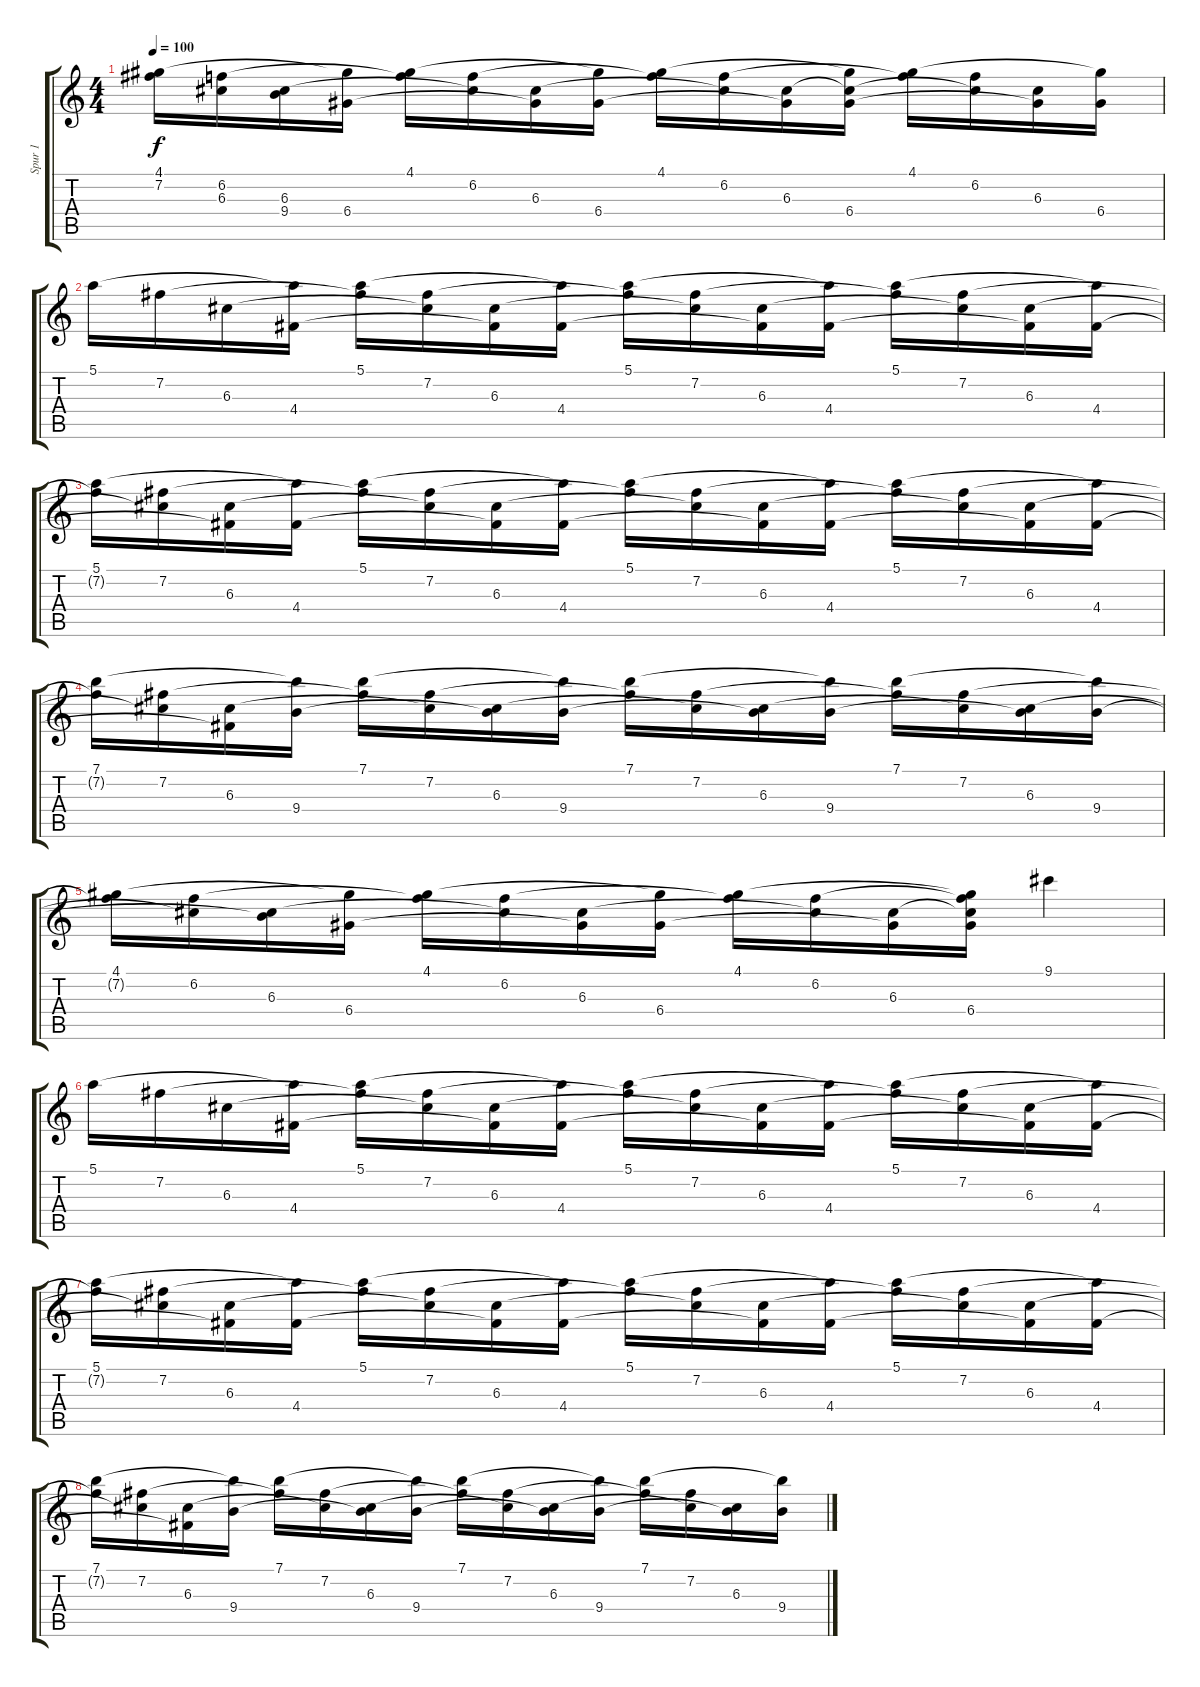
\track ("Spur 1" "Spur 1") {instrument acousticguitarnylon}
\staff {score tabs}
\tuning (E4 B3 G3 D3 A2 E2) {hide}
\ts (4 4)
\tempo 100
\clef g2
\ks c
(4.1 7.2{t}).16{dy f} (6.2 6.3{t}).16 (6.3 9.4{t}).16 (4.1{t} 6.4).16 (4.1 6.2{t}).16 (6.2 6.3{t}).16 (6.3 6.4{t}).16 (4.1{t} 6.4).16 (4.1 6.2{t}).16 (6.2 6.3{t}).16 (6.3 6.4{t}).16 (4.1{t} 6.3{t} 6.4).16 (4.1 6.2{t}).16 (6.2 6.3{t}).16 (6.3 6.4{t}).16 (4.1{t} 6.4).16 |
5.1.16 7.2.16 6.3.16 (5.1{t} 4.4).16 (5.1 7.2{t}).16 (7.2 6.3{t}).16 (6.3 4.4{t}).16 (5.1{t} 4.4).16 (5.1 7.2{t}).16 (7.2 6.3{t}).16 (6.3 4.4{t}).16 (5.1{t} 4.4).16 (5.1 7.2{t}).16 (7.2 6.3{t}).16 (6.3 4.4{t}).16 (5.1{t} 4.4).16 |
(5.1 7.2{t}).16 (7.2 6.3{t}).16 (6.3 4.4{t}).16 (5.1{t} 4.4).16 (5.1 7.2{t}).16 (7.2 6.3{t}).16 (6.3 4.4{t}).16 (5.1{t} 4.4).16 (5.1 7.2{t}).16 (7.2 6.3{t}).16 (6.3 4.4{t}).16 (5.1{t} 4.4).16 (5.1 7.2{t}).16 (7.2 6.3{t}).16 (6.3 4.4{t}).16 (5.1{t} 4.4).16 |
(7.1 7.2{t}).16 (7.2 6.3{t}).16 (6.3 4.4{t}).16 (7.1{t} 9.4).16 (7.1 7.2{t}).16 (7.2 6.3{t}).16 (6.3 9.4{t}).16 (7.1{t} 9.4).16 (7.1 7.2{t}).16 (7.2 6.3{t}).16 (6.3 9.4{t}).16 (7.1{t} 9.4).16 (7.1 7.2{t}).16 (7.2 6.3{t}).16 (6.3 9.4{t}).16 (7.1{t} 9.4).16 |
(4.1 7.2{t}).16 (6.2 6.3{t}).16 (6.3 9.4{t}).16 (4.1{t} 6.4).16 (4.1 6.2{t}).16 (6.2 6.3{t}).16 (6.3 6.4{t}).16 (4.1{t} 6.4).16 (4.1 6.2{t}).16 (6.2 6.3{t}).16 (6.3 6.4{t}).16 (4.1{t} 6.2{t} 6.3{t} 6.4).16 9.1.4 |
5.1.16 7.2.16 6.3.16 (5.1{t} 4.4).16 (5.1 7.2{t}).16 (7.2 6.3{t}).16 (6.3 4.4{t}).16 (5.1{t} 4.4).16 (5.1 7.2{t}).16 (7.2 6.3{t}).16 (6.3 4.4{t}).16 (5.1{t} 4.4).16 (5.1 7.2{t}).16 (7.2 6.3{t}).16 (6.3 4.4{t}).16 (5.1{t} 4.4).16 |
(5.1 7.2{t}).16 (7.2 6.3{t}).16 (6.3 4.4{t}).16 (5.1{t} 4.4).16 (5.1 7.2{t}).16 (7.2 6.3{t}).16 (6.3 4.4{t}).16 (5.1{t} 4.4).16 (5.1 7.2{t}).16 (7.2 6.3{t}).16 (6.3 4.4{t}).16 (5.1{t} 4.4).16 (5.1 7.2{t}).16 (7.2 6.3{t}).16 (6.3 4.4{t}).16 (5.1{t} 4.4).16 |
(7.1 7.2{t}).16 (7.2 6.3{t}).16 (6.3 4.4{t}).16 (7.1{t} 9.4).16 (7.1 7.2{t}).16 (7.2 6.3{t}).16 (6.3 9.4{t}).16 (7.1{t} 9.4).16 (7.1 7.2{t}).16 (7.2 6.3{t}).16 (6.3 9.4{t}).16 (7.1{t} 9.4).16 (7.1 7.2{t}).16 (7.2 6.3{t}).16 (6.3 9.4{t}).16 (7.1{t} 9.4).16
